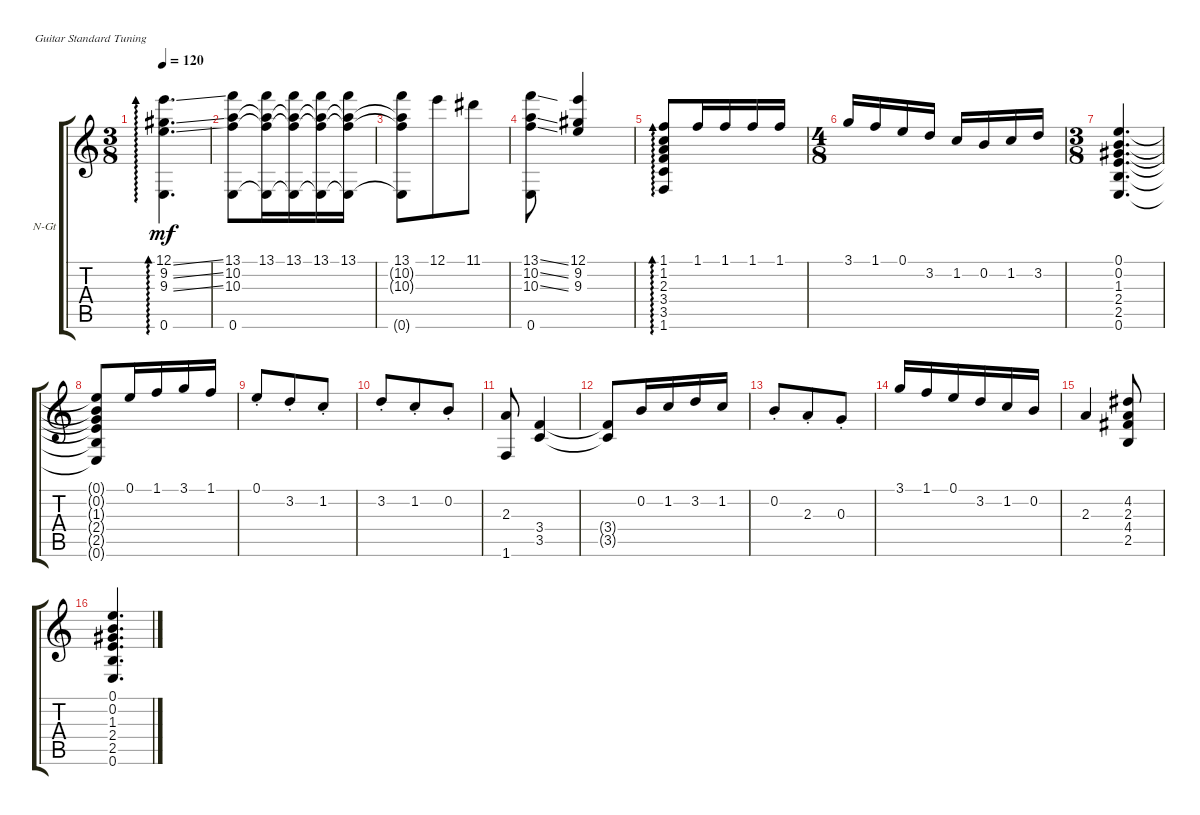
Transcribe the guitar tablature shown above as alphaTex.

\defaultSystemsLayout 4
\bracketExtendMode groupsimilarinstruments
\firstSystemTrackNameOrientation horizontal
\otherSystemsTrackNameOrientation horizontal
\track ("Guitar" "N-Gt") {instrument acousticguitarnylon}
\staff {score tabs}
\tuning (E4 B3 G3 D3 A2 E2)
\ts (3 8)
\tempo 120
\clef g2
\ks c
(0.6 12.1{ss} 9.2{ss} 9.3{ss}).4{d ad 0 dy mf beam invert} |
(13.1 10.2 10.3 0.6).8{beam invert} (13.1 0.6{t} 10.2{t} 10.3{t}).16 (13.1 0.6{t} 10.2{t} 10.3{t}).16 (13.1 0.6{t} 10.2{t} 10.3{t}).16 (13.1 0.6{t} 10.2{t} 10.3{t}).16 |
(0.6{t} 10.2{t} 10.3{t} 13.1).8{beam invert} 12.1.8 11.1.8 |
(13.1{ss} 10.2{ss} 10.3{ss} 0.6).8{beam invert} (9.3 9.2 12.1).4{beam invert} |
(1.1 1.2 2.3 3.4 3.5 1.6).8{ad 0} 1.1.16 1.1.16 1.1.16 1.1.16 |
\ts (4 8)
3.1.16{beam invert} 1.1.16 0.1.16 3.2.16 1.2.16{beam invert} 0.2.16 1.2.16 3.2.16 |
\ts (3 8)
(0.1 0.2 1.3 2.4 2.5 0.6).4{d} |
(0.1{t} 0.2{t} 1.3{t} 2.4{t} 2.5{t} 0.6{t}).8 0.1.16 1.1.16 3.1.16 1.1.16 |
0.1{st}.8{beam invert} 3.2{st}.8 1.2{st}.8 |
3.2{st}.8{beam invert} 1.2{st}.8 0.2{st}.8 |
(2.3 1.6).8 (3.4 3.5).4 |
(3.4{t} 3.5{t}).8 0.2.16 1.2.16 3.2.16 1.2.16 |
0.2{st}.8 2.3{st}.8 0.3{st}.8 |
3.1.16{beam invert} 1.1.16 0.1.16 3.2.16 1.2.16 0.2.16 |
2.3.4 (4.2 2.3 4.4 2.5).8 |
(0.1 0.2 1.3 2.4 2.5 0.6).4{d}
